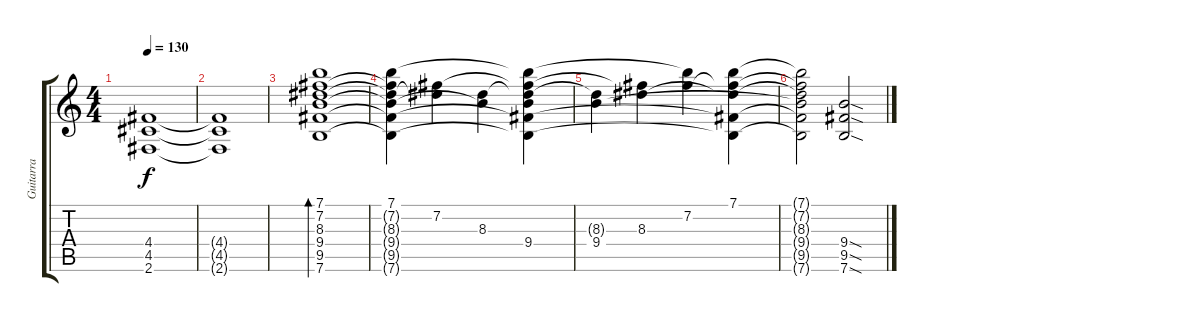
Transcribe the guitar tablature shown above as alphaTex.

\track ("Guitarra" "Guitarra") {instrument distortionguitar}
\staff {score tabs}
\tuning (E4 B3 G3 D3 A2 E2) {hide}
\ts (4 4)
\tempo 130
\clef g2
\ks c
(4.4 4.5 2.6).1{dy f} |
(4.4{t} 4.5{t} 2.6{t}).1 |
(7.1 7.2 8.3 9.4 9.5 7.6).1{bd 120} |
(7.1 7.2{t} 8.3{t} 9.4{t} 9.5{t} 7.6{t}).4 (7.2 8.3{t}).4 (8.3 9.4{t}).4 (7.1{t} 7.2{t} 8.3{t} 9.4 9.5{t} 7.6{t}).4 |
(8.3{t} 9.4).4 (7.2{t} 8.3).4 (7.1{t} 7.2).4 (7.1 7.2{t} 8.3{t} 9.5{t} 7.6{t}).4 |
(7.1{t} 7.2{t} 8.3{t} 9.4{t} 9.5{t} 7.6{t}).2 (9.4{sod} 9.5{sod} 7.6{sod}).2
